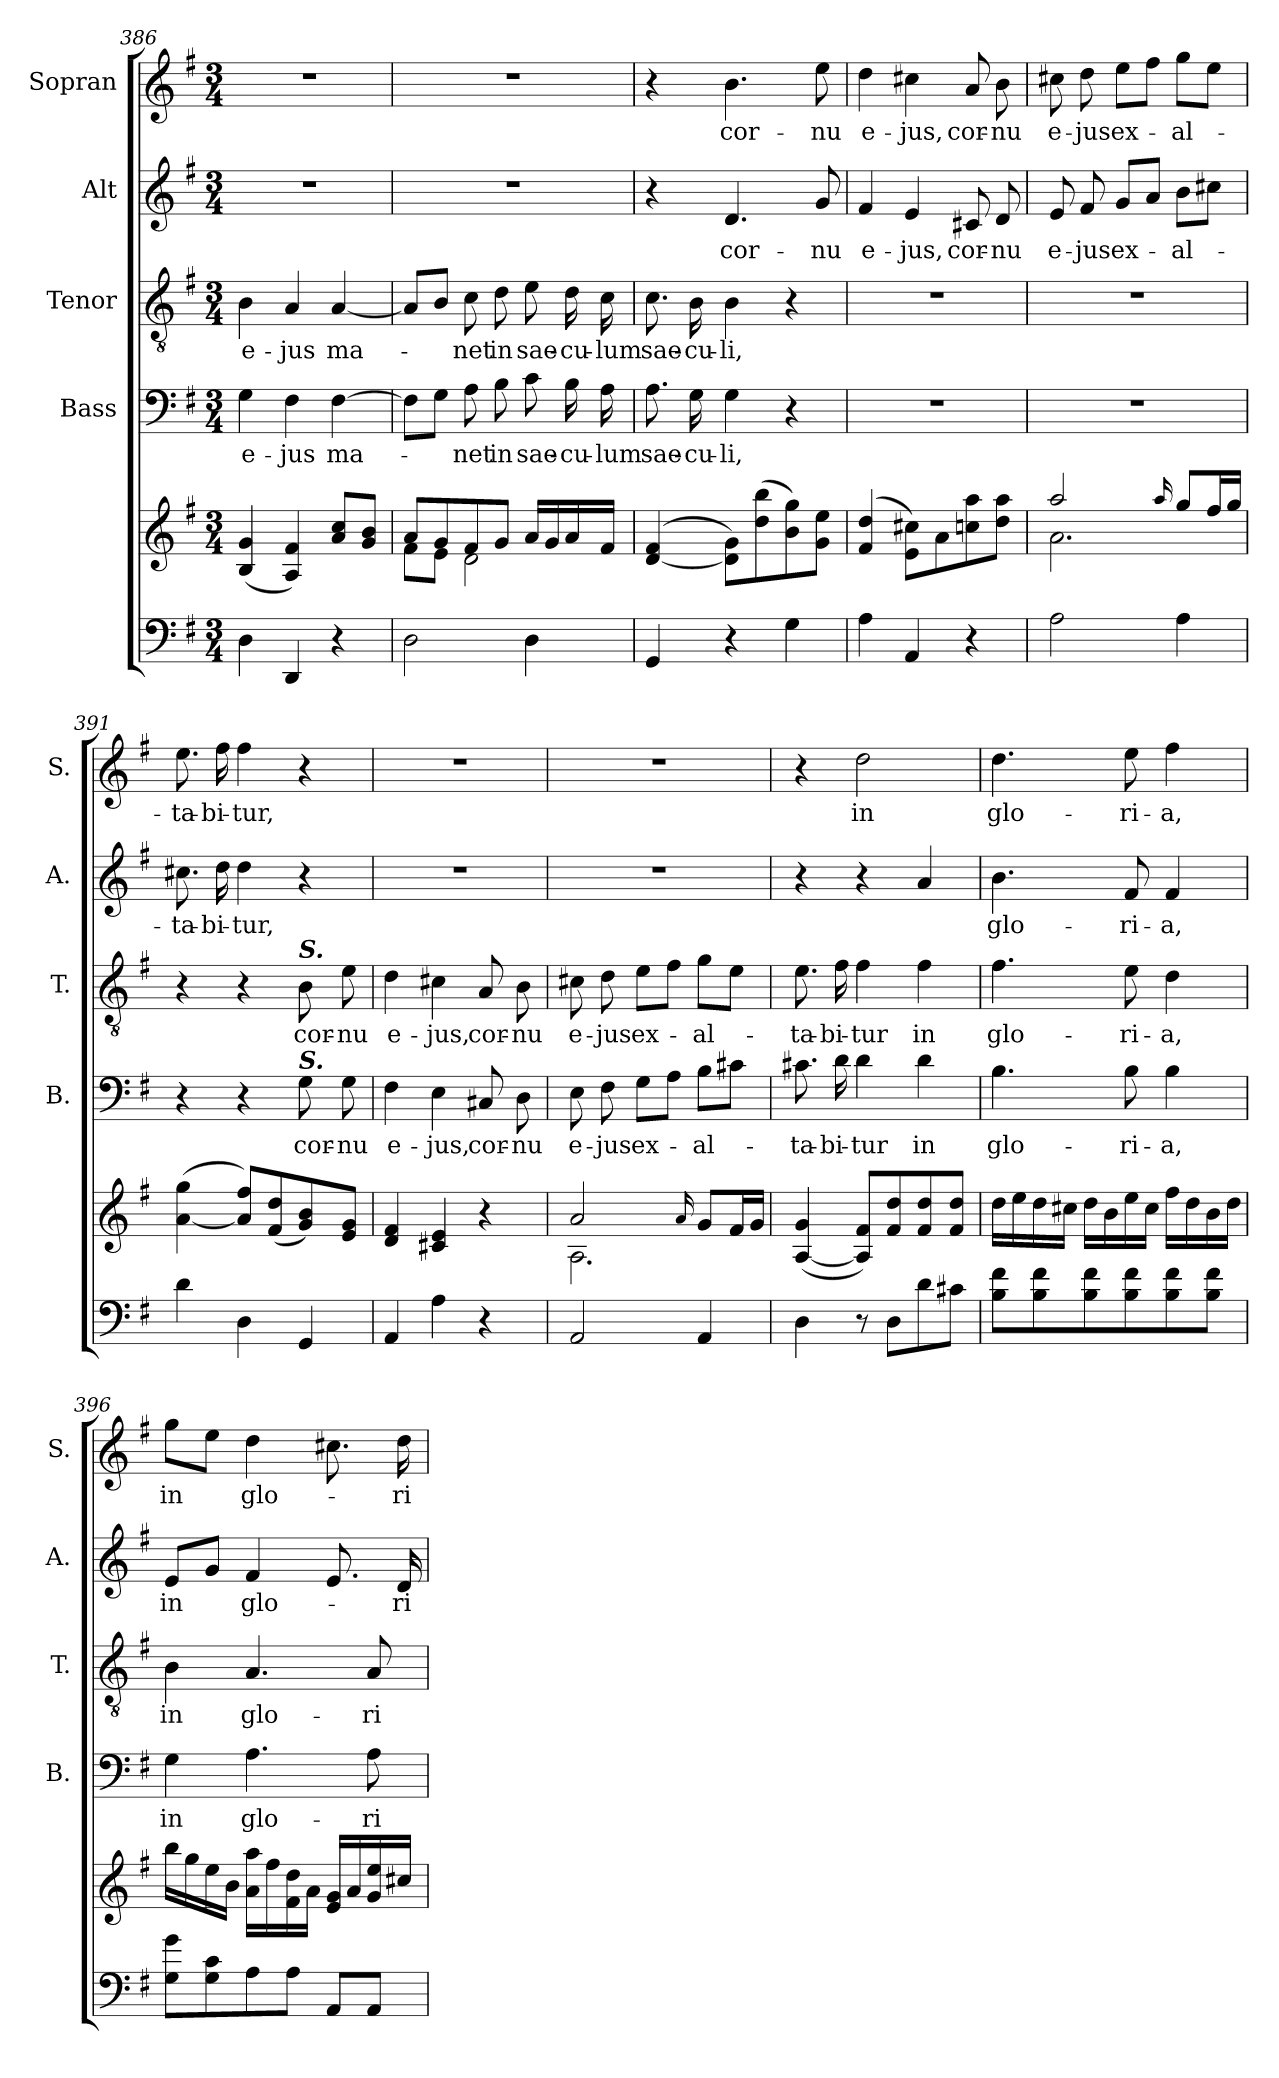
**kern	**kern	**kern	**text	**kern	**text	**kern	**text	**kern	**text
*part5	*part5	*part4	*part4	*part3	*part3	*part2	*part2	*part1	*part1
*staff6	*staff5	*staff4	*staff4	*staff3	*staff3	*staff2	*staff2	*staff1	*staff1
*	*	*I"Bass	*	*I"Tenor	*	*I"Alt	*	*I"Sopran	*
*	*	*I'B.	*	*I'T.	*	*I'A.	*	*I'S.	*
*clefF4	*clefG2	*clefF4	*	*clefGv2	*	*clefG2	*	*clefG2	*
*k[f#]	*k[f#]	*k[f#]	*	*k[f#]	*	*k[f#]	*	*k[f#]	*
*G:	*G:	*G:	*	*G:	*	*G:	*	*G:	*
*M3/4	*M3/4	*M3/4	*	*M3/4	*	*M3/4	*	*M3/4	*
=386	=386	=386	=386	=386	=386	=386	=386	=386	=386
!	!	!	!LO:LY:b	!	!LO:LY:b	!	!	!	!
4D\	(<4B/ 4g/	4G\	e-	4B\	e-	2.r	.	2.r	.
!	!	!	!LO:LY:b	!	!LO:LY:b	!	!	!	!
4DD/	4A/ 4f#/)	4F#\	-jus	4A/	-jus	.	.	.	.
!	!	!	!LO:LY:b	!	!LO:LY:b	!	!	!	!
4r	8a/ 8cc/L	[4F#\	ma-	[4A/	ma-	.	.	.	.
.	8g/ 8b/J	.	.	.	.	.	.	.	.
!!LO:PB:g=z
=387	=387	=387	=387	=387	=387	=387	=387	=387	=387
*	*^	*	*	*	*	*	*	*	*
2D\	8a/L	8f#\L	8F#\L]	.	8A/L]	.	2.r	.	2.r	.
.	8g/	8e\J	8G\J	.	8B/J	.	.	.	.	.
!	!	!	!	!LO:LY:b	!	!LO:LY:b	!	!	!	!
.	8f#/	2d\	8A\	-net	8c\	-net	.	.	.	.
!	!	!	!	!LO:LY:b	!	!LO:LY:b	!	!	!	!
.	8g/J	.	8B\	in	8d\	in	.	.	.	.
!	!	!	!	!LO:LY:b	!	!LO:LY:b	!	!	!	!
4D\	16a/LL	.	8c\	sae-	8e\	sae-	.	.	.	.
.	16g/	.	.	.	.	.	.	.	.	.
!	!	!	!	!LO:LY:b	!	!LO:LY:b	!	!	!	!
.	16a/	.	16B\	-cu-	16d\	-cu-	.	.	.	.
!	!	!	!	!LO:LY:b	!	!LO:LY:b	!	!	!	!
.	16f#/JJ	.	16A\	-lum	16c\	-lum	.	.	.	.
*	*v	*v	*	*	*	*	*	*	*	*
=388	=388	=388	=388	=388	=388	=388	=388	=388	=388
!	!	!	!LO:LY:b	!	!LO:LY:b	!	!	!	!
4GG/	([<4d/ 4f#/	8.A\	sae-	8.c\	sae-	4r	.	4r	.
!	!	!	!LO:LY:b	!	!LO:LY:b	!	!	!	!
.	.	16G\	-cu-	16B\	-cu-	.	.	.	.
!	!	!	!LO:LY:b	!	!LO:LY:b	!	!LO:LY:b	!	!LO:LY:b
4r	8d\] 8g\L)	4G\	-li,	4B\	-li,	4.d/	cor-	4.b\	cor-
.	(>8dd\ 8bb\	.	.	.	.	.	.	.	.
4G\	8b\ 8gg\)	4r	.	4r	.	.	.	.	.
!	!	!	!	!	!	!	!LO:LY:b	!	!LO:LY:b
.	8g\ 8ee\J	.	.	.	.	8g/	-nu	8ee\	-nu
=389	=389	=389	=389	=389	=389	=389	=389	=389	=389
!	!	!	!	!	!	!	!LO:LY:b	!	!LO:LY:b
4A\	(4f#/ 4dd/	2.r	.	2.r	.	4f#/	e-	4dd\	e-
!	!	!	!	!	!	!	!LO:LY:b	!	!LO:LY:b
4AA/	8e\ 8cc#X\L)	.	.	.	.	4e/	-jus,	4cc#X\	-jus,
.	8a\	.	.	.	.	.	.	.	.
!	!	!	!	!	!	!	!LO:LY:b	!	!LO:LY:b
4r	8ccn\ 8aa\	.	.	.	.	8c#X/	cor-	8a/	cor-
!	!	!	!	!	!	!	!LO:LY:b	!	!LO:LY:b
.	8dd\ 8aa\J	.	.	.	.	8d/	-nu	8b\	-nu
=390	=390	=390	=390	=390	=390	=390	=390	=390	=390
*	*^	*	*	*	*	*	*	*	*
!	!	!	!	!	!	!	!	!LO:LY:b	!	!LO:LY:b
2A\	2aa/	2.a\	2.r	.	2.r	.	8e/	e-	8cc#X\	e-
!	!	!	!	!	!	!	!	!LO:LY:b	!	!LO:LY:b
.	.	.	.	.	.	.	8f#/	-jus	8dd\	-jus
!	!	!	!	!	!	!	!	!LO:LY:b	!	!LO:LY:b
.	.	.	.	.	.	.	8g/L	ex-	8ee\L	ex-
.	.	.	.	.	.	.	8a/J	.	8ff#\J	.
.	16qqaa/	.	.	.	.	.	.	.	.	.
!	!	!	!	!	!	!	!	!LO:LY:b	!	!LO:LY:b
4A\	8gg/L	.	.	.	.	.	8b\L	-al-	8gg\L	-al-
.	16ff#/L	.	.	.	.	.	8cc#X\J	.	8ee\J	.
.	16gg/JJ	.	.	.	.	.	.	.	.	.
*	*v	*v	*	*	*	*	*	*	*	*
=391	=391	=391	=391	=391	=391	=391	=391	=391	=391
!	!	!	!	!	!	!	!LO:LY:b	!	!LO:LY:b
4d\	(>[<4a\ 4gg\	4r	.	4r	.	8.cc#X\	-ta-	8.ee\	-ta-
!	!	!	!	!	!	!	!LO:LY:b	!	!LO:LY:b
.	.	.	.	.	.	16dd\	-bi-	16ff#\	-bi-
!	!	!	!	!	!	!	!LO:LY:b	!	!LO:LY:b
4D\	8a/] 8ff#/L)	4r	.	4r	.	4dd\	-tur,	4ff#\	-tur,
.	(<8f#/ 8dd/	.	.	.	.	.	.	.	.
!	!	!	!	!LO:TX:a:Bi:t=S.	!	!	!	!	!
!	!	!LO:TX:a:Bi:t=S.	!	!	!	!	!	!	!
!	!	!	!LO:LY:b	!	!LO:LY:b	!	!	!	!
4GG/	8g/ 8b/)	8G\	cor-	8B\	cor-	4r	.	4r	.
!	!	!	!LO:LY:b	!	!LO:LY:b	!	!	!	!
.	8e/ 8g/J	8G\	-nu	8e\	-nu	.	.	.	.
=392	=392	=392	=392	=392	=392	=392	=392	=392	=392
!	!	!	!LO:LY:b	!	!LO:LY:b	!	!	!	!
4AA/	4d/ 4f#/	4F#\	e-	4d\	e-	2.r	.	2.r	.
!	!	!	!LO:LY:b	!	!LO:LY:b	!	!	!	!
4A\	4c#X/ 4e/	4E\	-jus,	4c#X\	-jus,	.	.	.	.
!	!	!	!LO:LY:b	!	!LO:LY:b	!	!	!	!
4r	4r	8C#X/	cor-	8A/	cor-	.	.	.	.
!	!	!	!LO:LY:b	!	!LO:LY:b	!	!	!	!
.	.	8D\	-nu	8B\	-nu	.	.	.	.
!!LO:LB:g=z
=393	=393	=393	=393	=393	=393	=393	=393	=393	=393
*	*^	*	*	*	*	*	*	*	*
!	!	!	!	!LO:LY:b	!	!LO:LY:b	!	!	!	!
2AA/	2a/	2.A\	8E\	e-	8c#X\	e-	2.r	.	2.r	.
!	!	!	!	!LO:LY:b	!	!LO:LY:b	!	!	!	!
.	.	.	8F#\	-jus	8d\	-jus	.	.	.	.
!	!	!	!	!LO:LY:b	!	!LO:LY:b	!	!	!	!
.	.	.	8G\L	ex-	8e\L	ex-	.	.	.	.
.	.	.	8A\J	.	8f#\J	.	.	.	.	.
.	16qqa/	.	.	.	.	.	.	.	.	.
!	!	!	!	!LO:LY:b	!	!LO:LY:b	!	!	!	!
4AA/	8g/L	.	8B\L	-al-	8g\L	-al-	.	.	.	.
.	16f#/L	.	8c#X\J	.	8e\J	.	.	.	.	.
.	16g/JJ	.	.	.	.	.	.	.	.	.
*	*v	*v	*	*	*	*	*	*	*	*
=394	=394	=394	=394	=394	=394	=394	=394	=394	=394
!	!	!	!LO:LY:b	!	!LO:LY:b	!	!	!	!
4D\	([4A/ 4g/	8.c#X\	-ta-	8.e\	-ta-	4r	.	4r	.
!	!	!	!LO:LY:b	!	!LO:LY:b	!	!	!	!
.	.	16d\	-bi-	16f#\	-bi-	.	.	.	.
!	!	!	!LO:LY:b	!	!LO:LY:b	!	!LO:LY:b	!	!LO:LY:b
8r	8A/] 8f#/L)	4d\	-tur	4f#\	-tur	4r	in	2dd\	in
8D\L	8f#/ 8dd/	.	.	.	.	.	.	.	.
!	!	!	!LO:LY:b	!	!LO:LY:b	!	!	!	!
8d\	8f#/ 8dd/	4d\	in	4f#\	in	4a/	.	.	.
8c#X\J	8f#/ 8dd/J	.	.	.	.	.	.	.	.
=395	=395	=395	=395	=395	=395	=395	=395	=395	=395
!	!	!	!LO:LY:b	!	!LO:LY:b	!	!LO:LY:b	!	!LO:LY:b
8B\ 8f#\L	16dd\LL	4.B\	glo-	4.f#\	glo-	4.b\	glo-	4.dd\	glo-
.	16ee\	.	.	.	.	.	.	.	.
8B\ 8f#\	16dd\	.	.	.	.	.	.	.	.
.	16cc#X\JJ	.	.	.	.	.	.	.	.
8B\ 8f#\	16dd\LL	.	.	.	.	.	.	.	.
.	16b\	.	.	.	.	.	.	.	.
!	!	!	!LO:LY:b	!	!LO:LY:b	!	!LO:LY:b	!	!LO:LY:b
8B\ 8f#\	16ee\	8B\	-ri-	8e\	-ri-	8f#/	-ri-	8ee\	-ri-
.	16cc#\JJ	.	.	.	.	.	.	.	.
!	!	!	!LO:LY:b	!	!LO:LY:b	!	!LO:LY:b	!	!LO:LY:b
8B\ 8f#\	16ff#\LL	4B\	-a,	4d\	-a,	4f#/	-a,	4ff#\	-a,
.	16dd\	.	.	.	.	.	.	.	.
8B\ 8f#\J	16b\	.	.	.	.	.	.	.	.
.	16dd\JJ	.	.	.	.	.	.	.	.
=396	=396	=396	=396	=396	=396	=396	=396	=396	=396
!	!	!	!LO:LY:b	!	!LO:LY:b	!	!LO:LY:b	!	!LO:LY:b
8G\ 8g\L	16bb\LL	4G\	in	4B\	in	8e/L	in	8gg\L	in
.	16gg\	.	.	.	.	.	.	.	.
8G\ 8c\	16ee\	.	.	.	.	8g/J	.	8ee\J	.
.	16b\JJ	.	.	.	.	.	.	.	.
!	!	!	!LO:LY:b	!	!LO:LY:b	!	!LO:LY:b	!	!LO:LY:b
8A\	16a\ 16aa\LL	4.A\	glo-	4.A/	glo-	4f#/	glo-	4dd\	glo-
.	16ff#\	.	.	.	.	.	.	.	.
8A\J	16f#\ 16dd\	.	.	.	.	.	.	.	.
.	16a\JJ	.	.	.	.	.	.	.	.
8AA/L	16e/ 16g/LL	.	.	.	.	8.e/	.	8.cc#X\	.
.	16a/	.	.	.	.	.	.	.	.
!	!	!	!LO:LY:b	!	!LO:LY:b	!	!	!	!
8AA/J	16g/ 16ee/	8A\	-ri-	8A/	-ri-	.	.	.	.
!	!	!	!	!	!	!	!LO:LY:b	!	!LO:LY:b
.	16cc#X/JJ	.	.	.	.	16d/	-ri-	16dd\	-ri-
=	=	=	=	=	=	=	=	=	=
*-	*-	*-	*-	*-	*-	*-	*-	*-	*-
